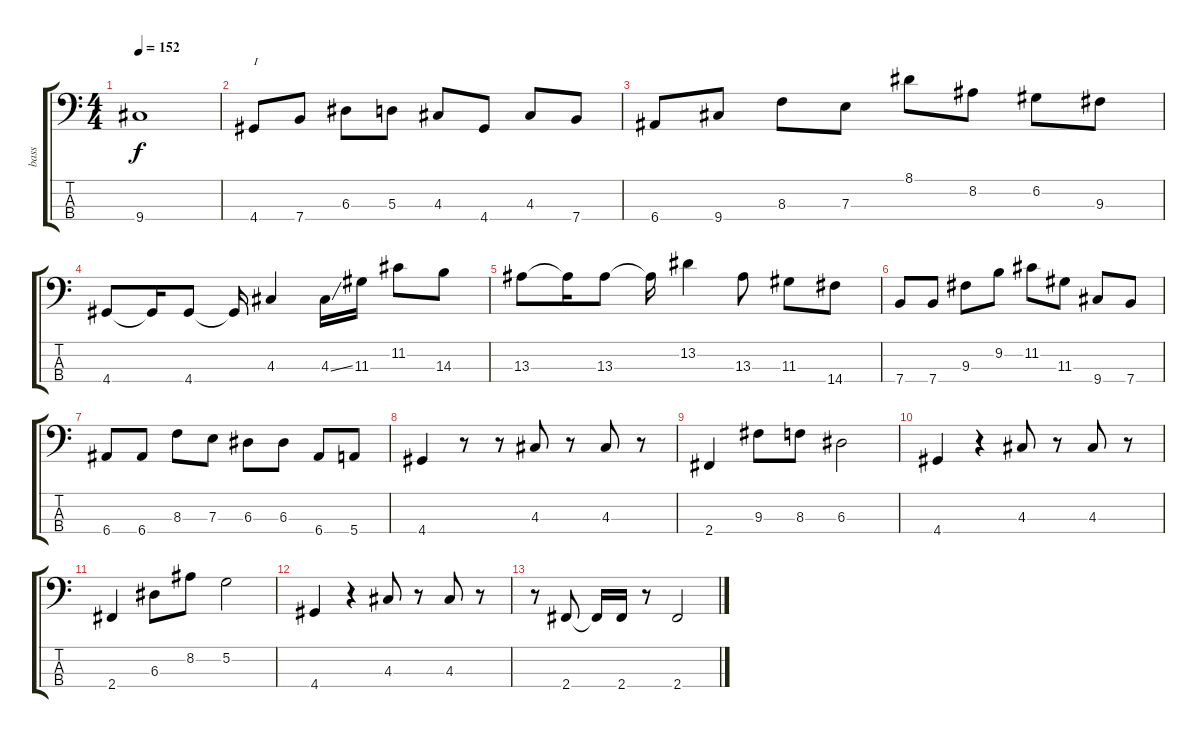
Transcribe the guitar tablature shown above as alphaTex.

\track ("bass" "bass") {instrument electricbasspick}
\staff {score tabs}
\tuning (G2 D2 A1 E1) {hide}
\ts (4 4)
\tempo 152
\clef f4
\ks c
9.4{t}.1{dy f} |
4.4.8{txt "I"} 7.4.8 6.3.8 5.3.8 4.3.8 4.4.8 4.3.8 7.4.8 |
6.4.8 9.4.8 8.3.8 7.3.8 8.1.8 8.2.8 6.2.8 9.3.8 |
4.4.8 4.4{t}.16 4.4.8 4.4{t}.16 4.3.4 4.3{ss}.16 11.3.16 11.2.8 14.3.8 |
13.3.8 13.3{t}.16 13.3.8 13.3{t}.16 13.2.4 13.3.8 11.3.8 14.4.8 |
7.4.8 7.4.8 9.3.8 9.2.8 11.2.8 11.3.8 9.4.8 7.4.8 |
6.4.8 6.4.8 8.3.8 7.3.8 6.3.8 6.3.8 6.4.8 5.4.8 |
4.4.4 r.8 r.8 4.3.8 r.8 4.3.8 r.8 |
2.4.4 9.3.8 8.3.8 6.3.2 |
4.4.4 r.4 4.3.8 r.8 4.3.8 r.8 |
2.4.4 6.3.8 8.2.8 5.2.2 |
4.4.4 r.4 4.3.8 r.8 4.3.8 r.8 |
r.8 2.4.8 2.4{t}.16 2.4.16 r.8 2.4.2
